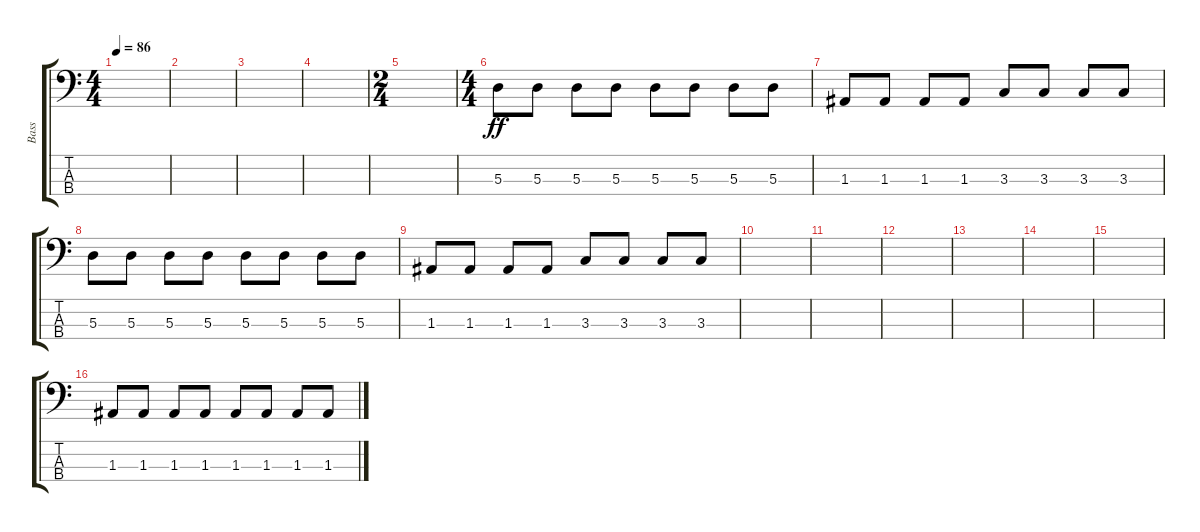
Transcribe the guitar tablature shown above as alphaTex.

\track ("Bass" "Bass") {instrument electricbasspick}
\staff {score tabs}
\tuning (G2 D2 A1 E1) {hide}
\ts (4 4)
\tempo 86
\clef f4
\ks c
|
|
|
|
\ts (2 4)
|
\ts (4 4)
5.3.8{dy ff} 5.3.8 5.3.8 5.3.8 5.3.8 5.3.8 5.3.8 5.3.8 |
1.3.8 1.3.8 1.3.8 1.3.8 3.3.8 3.3.8 3.3.8 3.3.8 |
5.3.8 5.3.8 5.3.8 5.3.8 5.3.8 5.3.8 5.3.8 5.3.8 |
1.3.8 1.3.8 1.3.8 1.3.8 3.3.8 3.3.8 3.3.8 3.3.8 |
|
|
|
|
|
|
1.3.8 1.3.8 1.3.8 1.3.8 1.3.8 1.3.8 1.3.8 1.3.8
